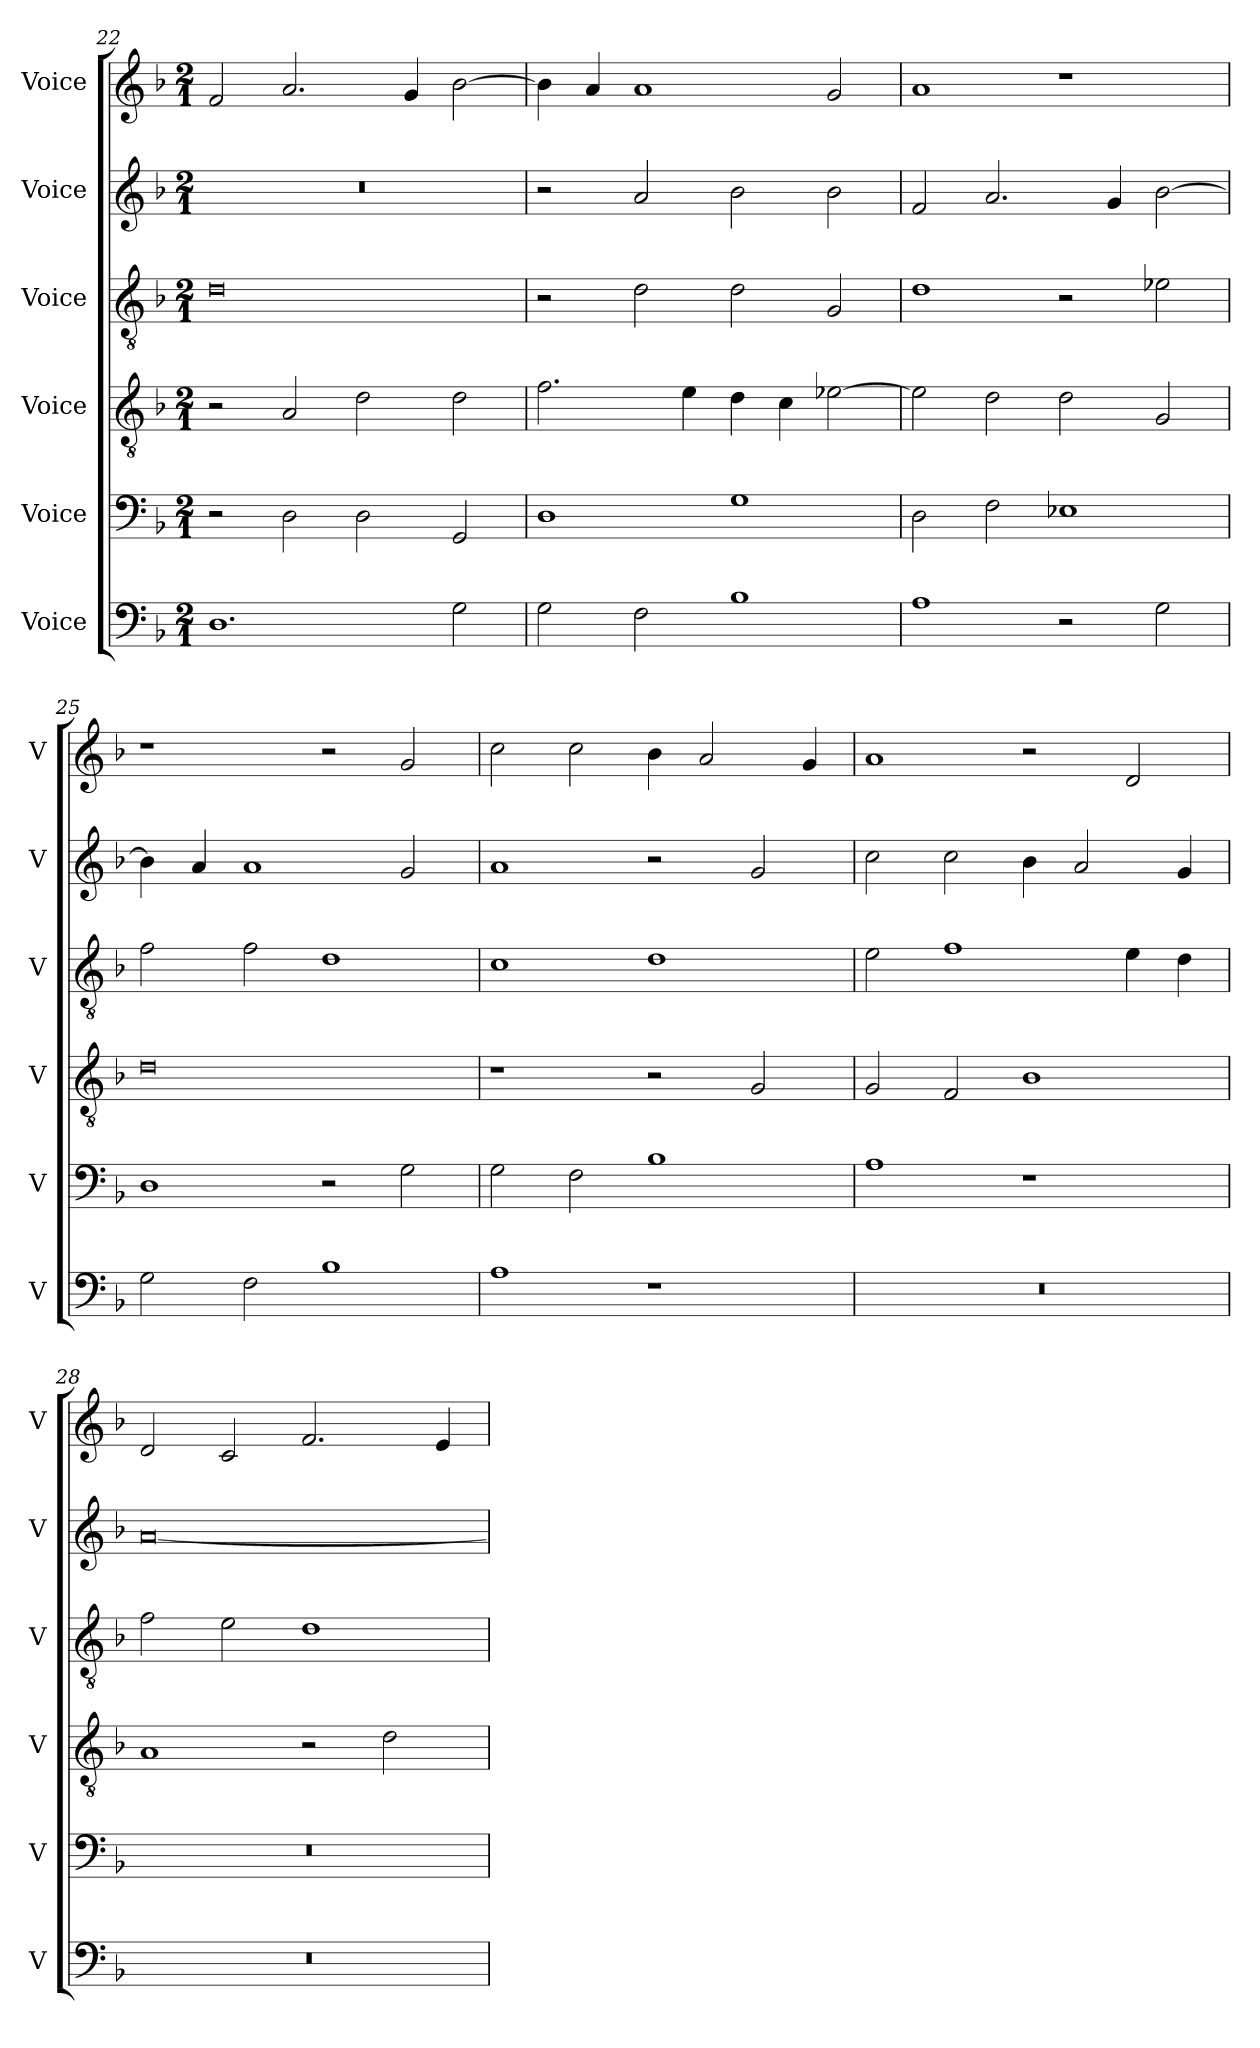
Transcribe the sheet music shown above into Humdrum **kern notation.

**kern	**kern	**kern	**kern	**kern	**kern
*part6	*part5	*part4	*part3	*part2	*part1
*staff6	*staff5	*staff4	*staff3	*staff2	*staff1
*I"Voice	*I"Voice	*I"Voice	*I"Voice	*I"Voice	*I"Voice
*I'V	*I'V	*I'V	*I'V	*I'V	*I'V
*clefF4	*clefF4	*clefGv2	*clefGv2	*clefG2	*clefG2
*k[b-]	*k[b-]	*k[b-]	*k[b-]	*k[b-]	*k[b-]
*M2/1	*M2/1	*M2/1	*M2/1	*M2/1	*M2/1
=22	=22	=22	=22	=22	=22
1.D	2r	2r	0d	0r	2f/
.	2D\	2A/	.	.	2.a/
.	2D\	2d\	.	.	.
.	.	.	.	.	4g/
2G\	2GG/	2d\	.	.	[2b-\
!!LO:LB:g=z
=23	=23	=23	=23	=23	=23
2G\	1D	2.f\	2r	2r	4b-\]
.	.	.	.	.	4a/
2F\	.	.	2d\	2a/	1a
.	.	4e\	.	.	.
1B-	1G	4d\	2d\	2b-\	.
.	.	4c\	.	.	.
.	.	[2e-X\	2G/	2b-\	2g/
=24	=24	=24	=24	=24	=24
1A	2D\	2e-\]	1d	2f/	1a
.	2F\	2d\	.	2.a/	.
2r	1E-X	2d\	2r	.	1r
.	.	.	.	4g/	.
2G\	.	2G/	2e-X\	[2b-\	.
=25	=25	=25	=25	=25	=25
2G\	1D	0d	2f\	4b-\]	1r
.	.	.	.	4a/	.
2F\	.	.	2f\	1a	.
1B-	2r	.	1d	.	2r
.	2G\	.	.	2g/	2g/
!!LO:PB:g=z
=26	=26	=26	=26	=26	=26
1A	2G\	1r	1c	1a	2cc\
.	2F\	.	.	.	2cc\
1r	1B-	2r	1d	2r	4b-\
.	.	.	.	.	2a/
.	.	2G/	.	2g/	.
.	.	.	.	.	4g/
=27	=27	=27	=27	=27	=27
0r	1A	2G/	2e\	2cc\	1a
.	.	2F/	1f	2cc\	.
.	1r	1B-	.	4b-\	2r
.	.	.	.	2a/	.
.	.	.	4e\	.	2d/
.	.	.	4d\	4g/	.
=28	=28	=28	=28	=28	=28
0r	0r	1A	2f\	[0a	2d/
.	.	.	2e\	.	2c/
.	.	2r	1d	.	2.f/
.	.	2d\	.	.	.
.	.	.	.	.	4e/
=	=	=	=	=	=
*-	*-	*-	*-	*-	*-
